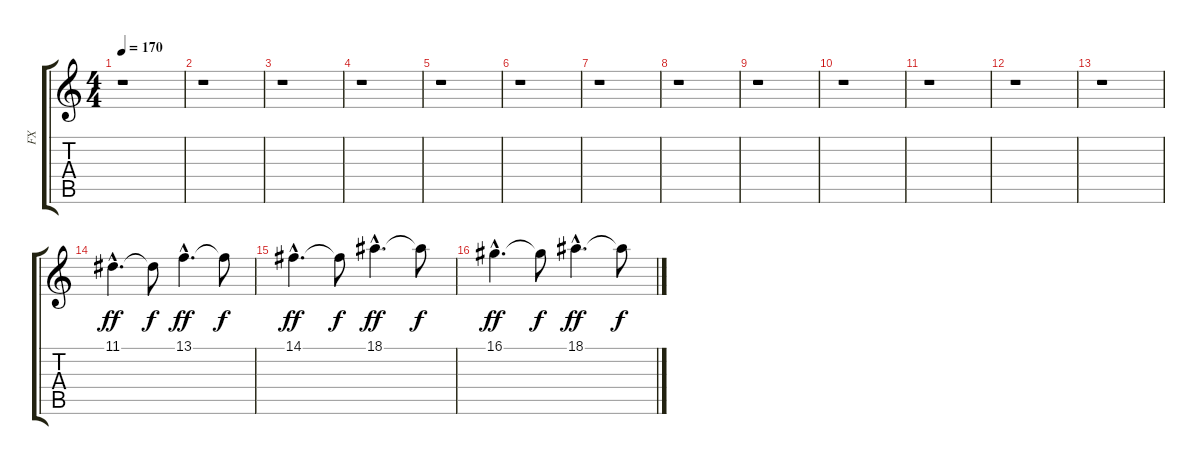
\track ("FX" "FX") {instrument fx4atmosphere}
\staff {score tabs}
\tuning (E4 B3 G3 D3 A2 E2) {hide}
\ts (4 4)
\tempo 170
\clef g2
\ks c
r.1{dy f} |
r.1 |
r.1 |
r.1 |
r.1 |
r.1 |
r.1 |
r.1 |
r.1 |
r.1 |
r.1 |
r.1 |
r.1 |
11.1{hac}.4{d dy ff} 11.1{t}.8{dy f} 13.1{hac}.4{d dy ff} 13.1{t}.8{dy f} |
14.1{hac}.4{d dy ff} 14.1{t}.8{dy f} 18.1{hac}.4{d dy ff} 18.1{t}.8{dy f} |
16.1{hac}.4{d dy ff} 16.1{t}.8{dy f} 18.1{hac}.4{d dy ff} 18.1{t}.8{dy f}
